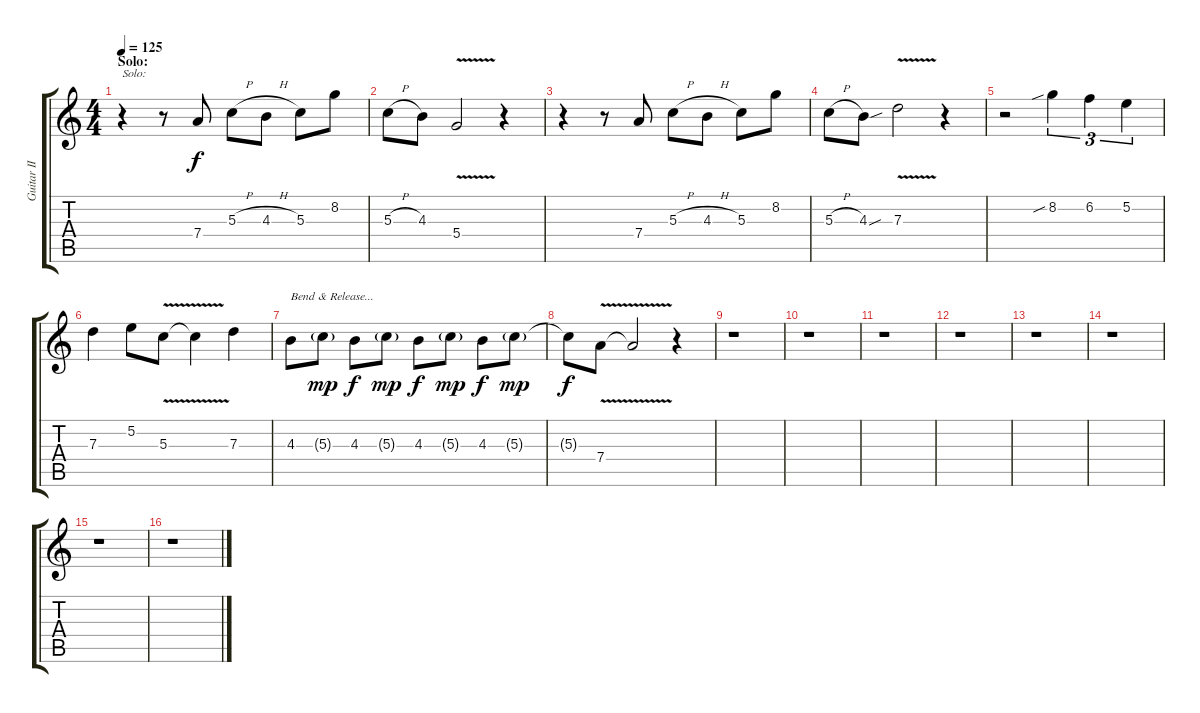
\track ("Guitar II" "Guitar II") {instrument acousticguitarsteel}
\staff {score tabs}
\tuning (E4 B3 G3 D3 A2 E2) {hide}
\ts (4 4)
\section ("" "Solo:")
\tempo 125
\clef g2
\ks c
r.4{txt "Solo:" dy f} r.8 7.4.8 5.3{h}.8 4.3{h}.8 5.3.8 8.2.8 |
5.3{h}.8 4.3.8 5.4{v}.2 r.4 |
r.4 r.8 7.4.8 5.3{h}.8 4.3{h}.8 5.3.8 8.2.8 |
5.3{h}.8 4.3{sou}.8 7.3{v}.2 r.4 |
r.2 8.2{sib}.4{tu (3 2)} 6.2.4{tu (3 2)} 5.2.4{tu (3 2)} |
7.3.4 5.2.8 5.3{v}.8 5.3{t}.4 7.3.4 |
4.3.8{txt "Bend & Release..."} 5.3{g}.8{dy mp} 4.3.8{dy f} 5.3{g}.8{dy mp} 4.3.8{dy f} 5.3{g}.8{dy mp} 4.3.8{dy f} 5.3{g}.8{dy mp} |
5.3{t}.8{dy f} 7.4{v}.8 7.4{t}.2 r.4 |
r.1 |
r.1 |
r.1 |
r.1 |
r.1 |
r.1 |
r.1 |
r.1
